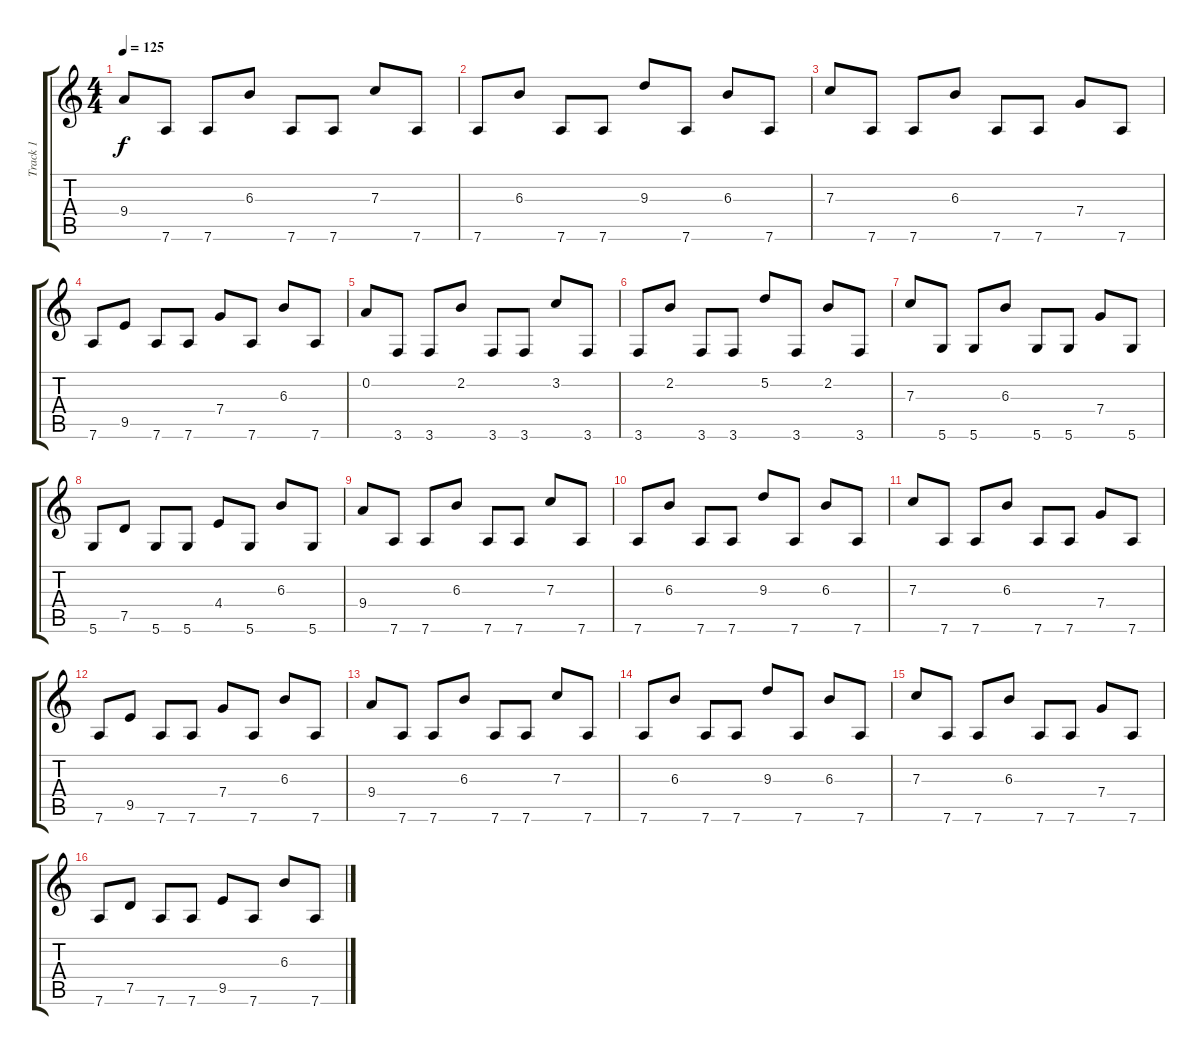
\track ("Track 1" "Track 1") {instrument distortionguitar}
\staff {score tabs}
\tuning (D4 A3 F3 C3 G2 D2) {hide}
\ts (4 4)
\tempo 125
\clef g2
\ks c
9.4.8{dy f} 7.6.8 7.6.8 6.3.8 7.6.8 7.6.8 7.3.8 7.6.8 |
7.6.8 6.3.8 7.6.8 7.6.8 9.3.8 7.6.8 6.3.8 7.6.8 |
7.3.8 7.6.8 7.6.8 6.3.8 7.6.8 7.6.8 7.4.8 7.6.8 |
7.6.8 9.5.8 7.6.8 7.6.8 7.4.8 7.6.8 6.3.8 7.6.8 |
0.2.8 3.6.8 3.6.8 2.2.8 3.6.8 3.6.8 3.2.8 3.6.8 |
3.6.8 2.2.8 3.6.8 3.6.8 5.2.8 3.6.8 2.2.8 3.6.8 |
7.3.8 5.6.8 5.6.8 6.3.8 5.6.8 5.6.8 7.4.8 5.6.8 |
5.6.8 7.5.8 5.6.8 5.6.8 4.4.8 5.6.8 6.3.8 5.6.8 |
9.4.8 7.6.8 7.6.8 6.3.8 7.6.8 7.6.8 7.3.8 7.6.8 |
7.6.8 6.3.8 7.6.8 7.6.8 9.3.8 7.6.8 6.3.8 7.6.8 |
7.3.8 7.6.8 7.6.8 6.3.8 7.6.8 7.6.8 7.4.8 7.6.8 |
7.6.8 9.5.8 7.6.8 7.6.8 7.4.8 7.6.8 6.3.8 7.6.8 |
9.4.8 7.6.8 7.6.8 6.3.8 7.6.8 7.6.8 7.3.8 7.6.8 |
7.6.8 6.3.8 7.6.8 7.6.8 9.3.8 7.6.8 6.3.8 7.6.8 |
7.3.8 7.6.8 7.6.8 6.3.8 7.6.8 7.6.8 7.4.8 7.6.8 |
7.6.8 7.5.8 7.6.8 7.6.8 9.5.8 7.6.8 6.3.8 7.6.8
